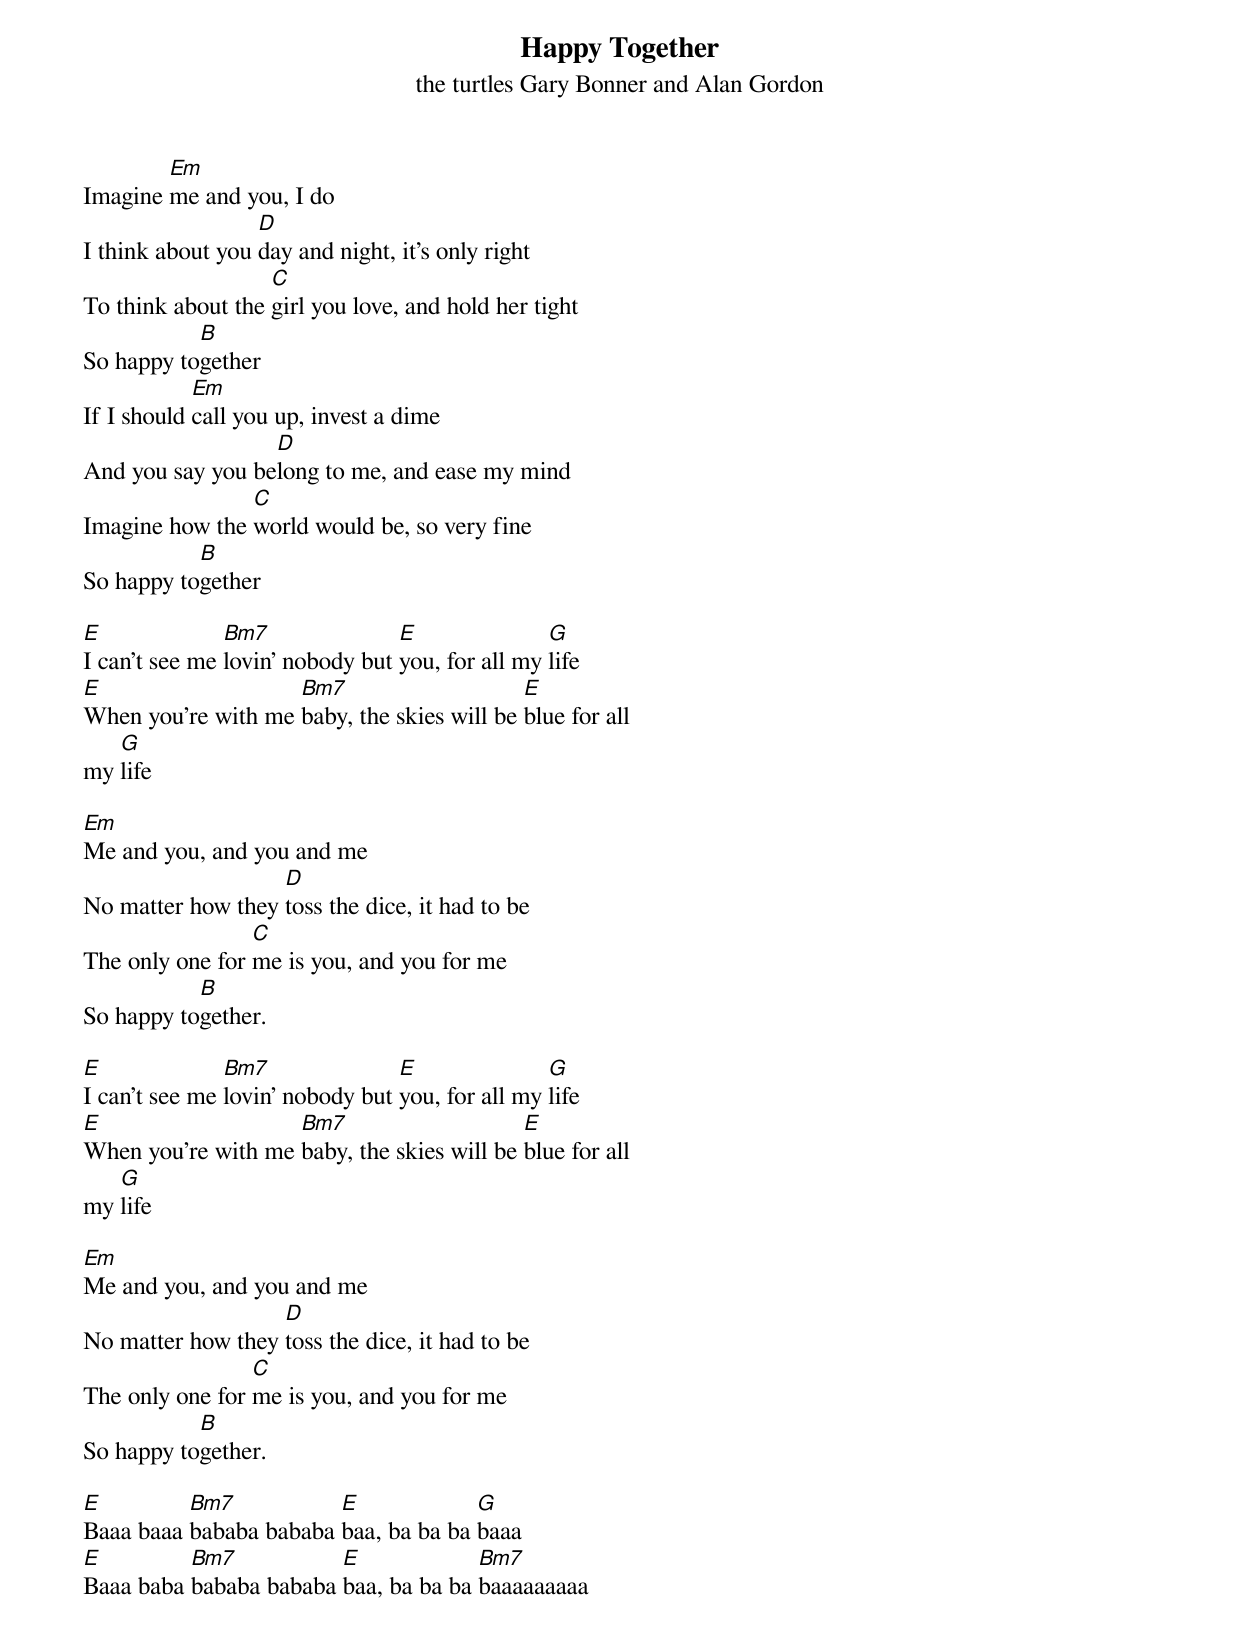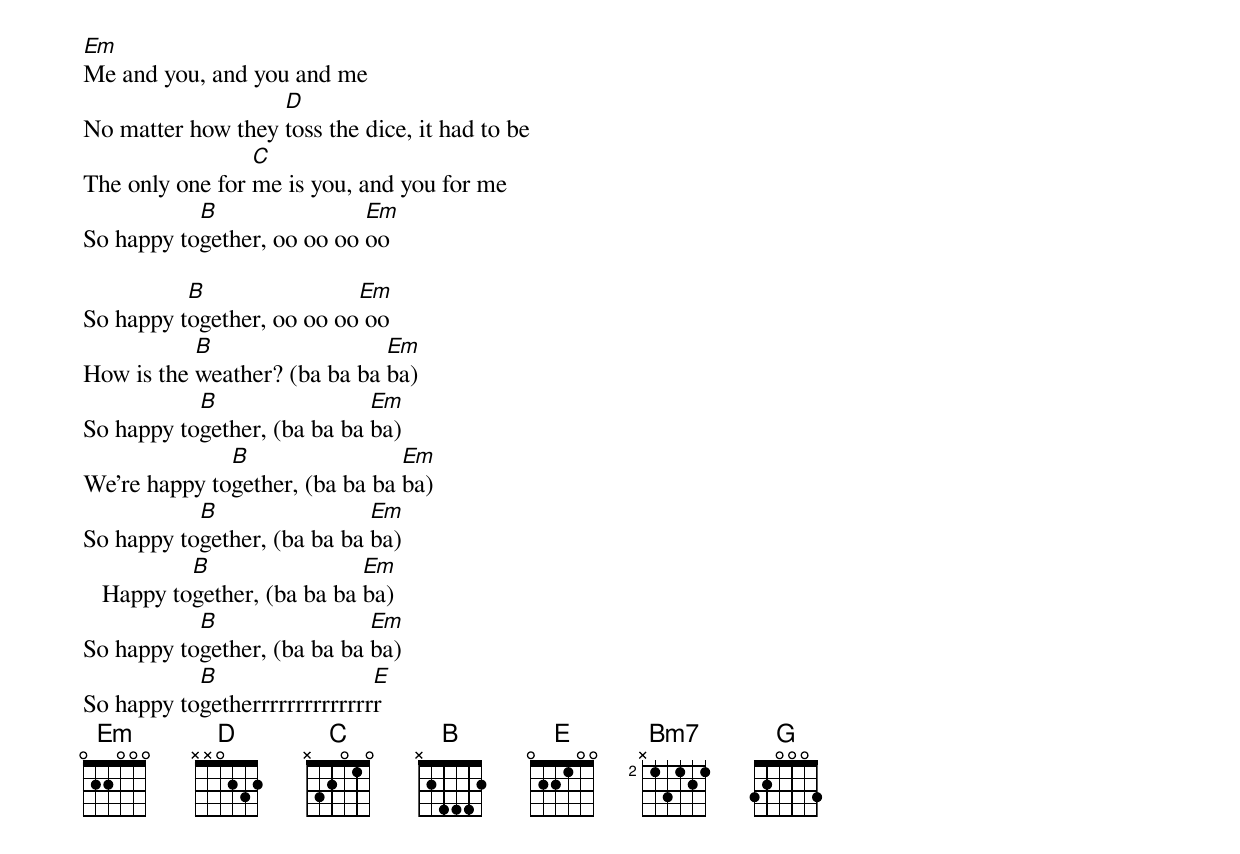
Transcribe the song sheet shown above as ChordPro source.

{title: Happy Together}
{subtitle: the turtles Gary Bonner and Alan Gordon}


Imagine [Em]me and you, I do
I think about you [D]day and night, it’s only right
To think about the [C]girl you love, and hold her tight
So happy to[B]gether
If I should [Em]call you up, invest a dime
And you say you be[D]long to me, and ease my mind
Imagine how the [C]world would be, so very fine
So happy to[B]gether

[E]I can't see me [Bm7]lovin’ nobody but [E]you, for all my [G]life
[E]When you’re with me [Bm7]baby, the skies will be [E]blue for all
my [G]life

[Em]Me and you, and you and me
No matter how they [D]toss the dice, it had to be
The only one for [C]me is you, and you for me
So happy to[B]gether.

[E]I can't see me [Bm7]lovin’ nobody but [E]you, for all my [G]life
[E]When you’re with me [Bm7]baby, the skies will be [E]blue for all
my [G]life

[Em]Me and you, and you and me
No matter how they [D]toss the dice, it had to be
The only one for [C]me is you, and you for me
So happy to[B]gether.

[E]Baaa baaa [Bm7]bababa bababa [E]baa, ba ba ba [G]baaa
[E]Baaa baba [Bm7]bababa bababa [E]baa, ba ba ba [Bm7]baaaaaaaaa

[Em]Me and you, and you and me
No matter how they [D]toss the dice, it had to be
The only one for [C]me is you, and you for me
So happy to[B]gether, oo oo oo [Em]oo

So happy t[B]ogether, oo oo oo[Em] oo
How is the [B]weather? (ba ba ba [Em]ba)
So happy to[B]gether, (ba ba ba [Em]ba)
We're happy to[B]gether, (ba ba ba [Em]ba)
So happy to[B]gether, (ba ba ba [Em]ba)
   Happy to[B]gether, (ba ba ba [Em]ba)
So happy to[B]gether, (ba ba ba [Em]ba)
So happy to[B]getherrrrrrrrrrrrrr[E]r
